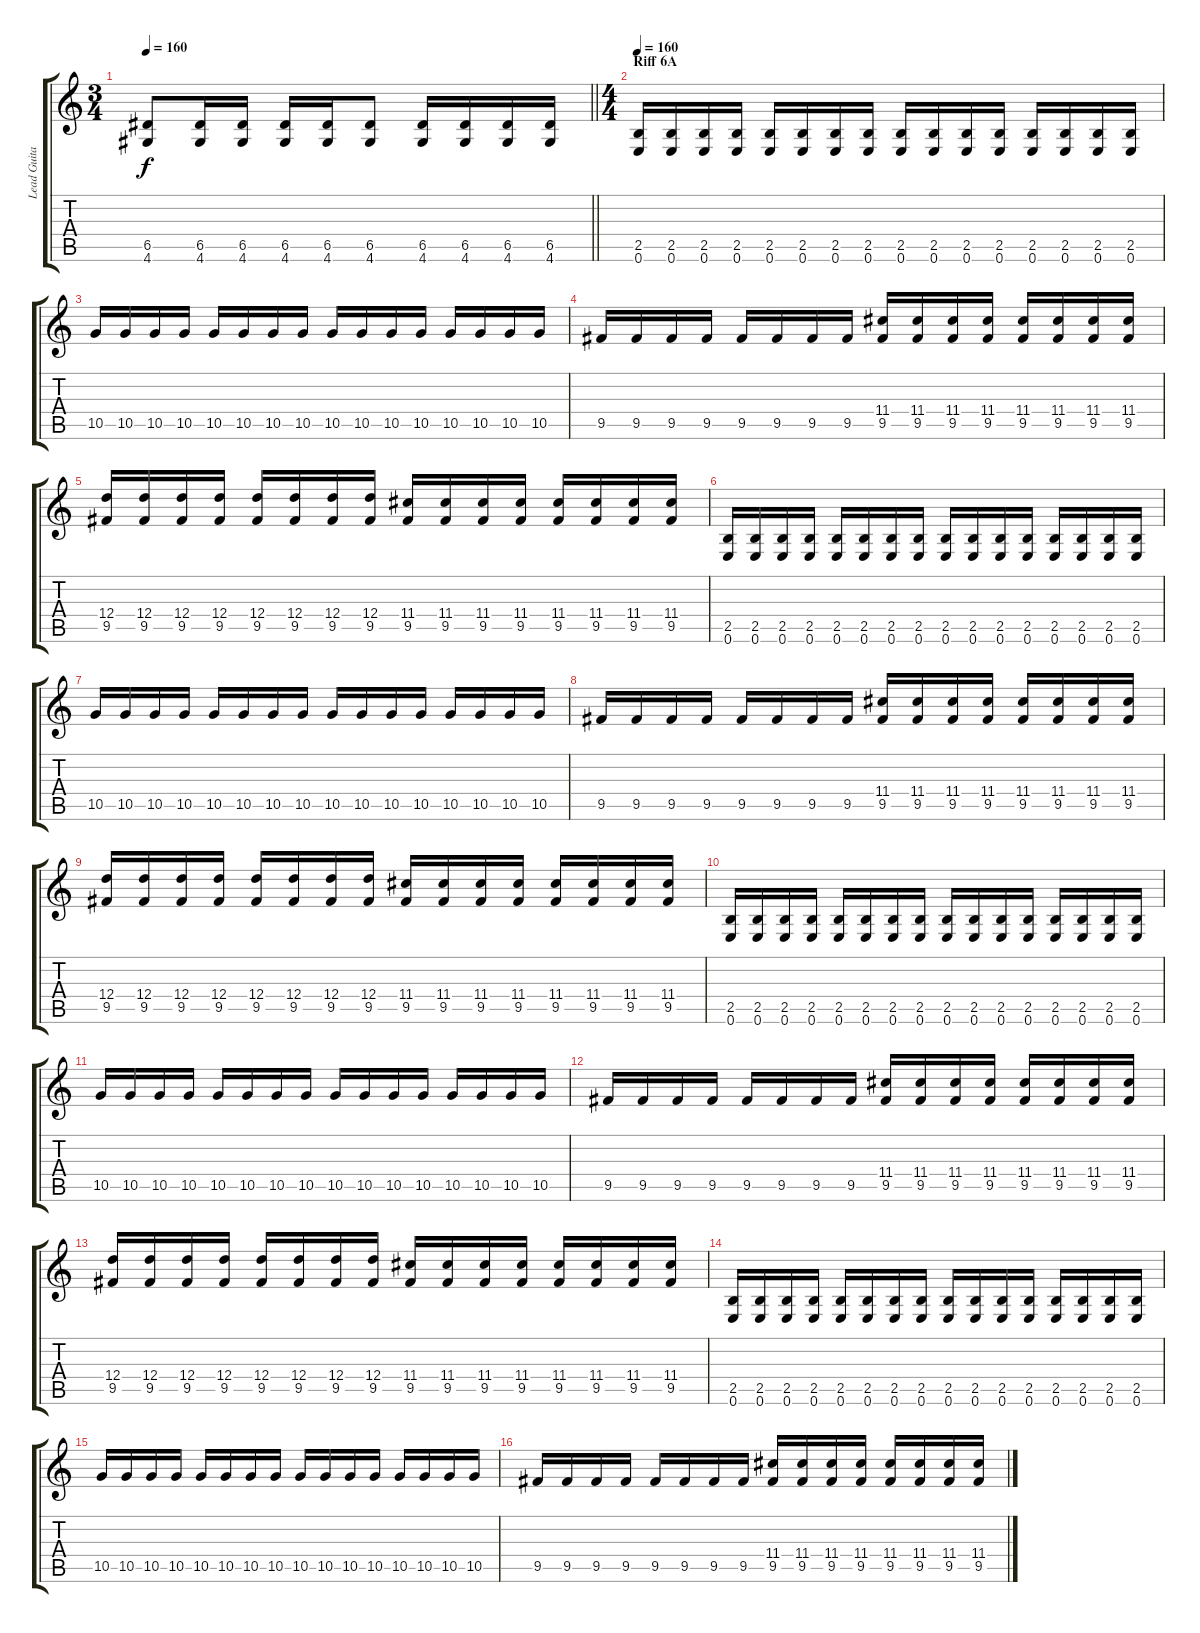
\track ("Lead Guitar" "Lead Guita") {instrument distortionguitar}
\staff {score tabs}
\tuning (E4 B3 G3 D3 A2 E2) {hide}
\ts (3 4)
\tempo 160
\clef g2
\barLineRight lightlight
\ks c
(6.5 4.6).8{dy f} (6.5 4.6).16 (6.5 4.6).16 (6.5 4.6).16 (6.5 4.6).16 (6.5 4.6).8 (6.5 4.6).16 (6.5 4.6).16 (6.5 4.6).16 (6.5 4.6).16 |
\ts (4 4)
\section ("" "Riff 6A")
\tempo 160
(2.5 0.6).16 (2.5 0.6).16 (2.5 0.6).16 (2.5 0.6).16 (2.5 0.6).16 (2.5 0.6).16 (2.5 0.6).16 (2.5 0.6).16 (2.5 0.6).16 (2.5 0.6).16 (2.5 0.6).16 (2.5 0.6).16 (2.5 0.6).16 (2.5 0.6).16 (2.5 0.6).16 (2.5 0.6).16 |
10.5.16 10.5.16 10.5.16 10.5.16 10.5.16 10.5.16 10.5.16 10.5.16 10.5.16 10.5.16 10.5.16 10.5.16 10.5.16 10.5.16 10.5.16 10.5.16 |
9.5.16 9.5.16 9.5.16 9.5.16 9.5.16 9.5.16 9.5.16 9.5.16 (11.4 9.5).16 (11.4 9.5).16 (11.4 9.5).16 (11.4 9.5).16 (11.4 9.5).16 (11.4 9.5).16 (11.4 9.5).16 (11.4 9.5).16 |
(12.4 9.5).16 (12.4 9.5).16 (12.4 9.5).16 (12.4 9.5).16 (12.4 9.5).16 (12.4 9.5).16 (12.4 9.5).16 (12.4 9.5).16 (11.4 9.5).16 (11.4 9.5).16 (11.4 9.5).16 (11.4 9.5).16 (11.4 9.5).16 (11.4 9.5).16 (11.4 9.5).16 (11.4 9.5).16 |
(2.5 0.6).16 (2.5 0.6).16 (2.5 0.6).16 (2.5 0.6).16 (2.5 0.6).16 (2.5 0.6).16 (2.5 0.6).16 (2.5 0.6).16 (2.5 0.6).16 (2.5 0.6).16 (2.5 0.6).16 (2.5 0.6).16 (2.5 0.6).16 (2.5 0.6).16 (2.5 0.6).16 (2.5 0.6).16 |
10.5.16 10.5.16 10.5.16 10.5.16 10.5.16 10.5.16 10.5.16 10.5.16 10.5.16 10.5.16 10.5.16 10.5.16 10.5.16 10.5.16 10.5.16 10.5.16 |
9.5.16 9.5.16 9.5.16 9.5.16 9.5.16 9.5.16 9.5.16 9.5.16 (11.4 9.5).16 (11.4 9.5).16 (11.4 9.5).16 (11.4 9.5).16 (11.4 9.5).16 (11.4 9.5).16 (11.4 9.5).16 (11.4 9.5).16 |
(12.4 9.5).16 (12.4 9.5).16 (12.4 9.5).16 (12.4 9.5).16 (12.4 9.5).16 (12.4 9.5).16 (12.4 9.5).16 (12.4 9.5).16 (11.4 9.5).16 (11.4 9.5).16 (11.4 9.5).16 (11.4 9.5).16 (11.4 9.5).16 (11.4 9.5).16 (11.4 9.5).16 (11.4 9.5).16 |
(2.5 0.6).16 (2.5 0.6).16 (2.5 0.6).16 (2.5 0.6).16 (2.5 0.6).16 (2.5 0.6).16 (2.5 0.6).16 (2.5 0.6).16 (2.5 0.6).16 (2.5 0.6).16 (2.5 0.6).16 (2.5 0.6).16 (2.5 0.6).16 (2.5 0.6).16 (2.5 0.6).16 (2.5 0.6).16 |
10.5.16 10.5.16 10.5.16 10.5.16 10.5.16 10.5.16 10.5.16 10.5.16 10.5.16 10.5.16 10.5.16 10.5.16 10.5.16 10.5.16 10.5.16 10.5.16 |
9.5.16 9.5.16 9.5.16 9.5.16 9.5.16 9.5.16 9.5.16 9.5.16 (11.4 9.5).16 (11.4 9.5).16 (11.4 9.5).16 (11.4 9.5).16 (11.4 9.5).16 (11.4 9.5).16 (11.4 9.5).16 (11.4 9.5).16 |
(12.4 9.5).16 (12.4 9.5).16 (12.4 9.5).16 (12.4 9.5).16 (12.4 9.5).16 (12.4 9.5).16 (12.4 9.5).16 (12.4 9.5).16 (11.4 9.5).16 (11.4 9.5).16 (11.4 9.5).16 (11.4 9.5).16 (11.4 9.5).16 (11.4 9.5).16 (11.4 9.5).16 (11.4 9.5).16 |
(2.5 0.6).16 (2.5 0.6).16 (2.5 0.6).16 (2.5 0.6).16 (2.5 0.6).16 (2.5 0.6).16 (2.5 0.6).16 (2.5 0.6).16 (2.5 0.6).16 (2.5 0.6).16 (2.5 0.6).16 (2.5 0.6).16 (2.5 0.6).16 (2.5 0.6).16 (2.5 0.6).16 (2.5 0.6).16 |
10.5.16 10.5.16 10.5.16 10.5.16 10.5.16 10.5.16 10.5.16 10.5.16 10.5.16 10.5.16 10.5.16 10.5.16 10.5.16 10.5.16 10.5.16 10.5.16 |
9.5.16 9.5.16 9.5.16 9.5.16 9.5.16 9.5.16 9.5.16 9.5.16 (11.4 9.5).16 (11.4 9.5).16 (11.4 9.5).16 (11.4 9.5).16 (11.4 9.5).16 (11.4 9.5).16 (11.4 9.5).16 (11.4 9.5).16
